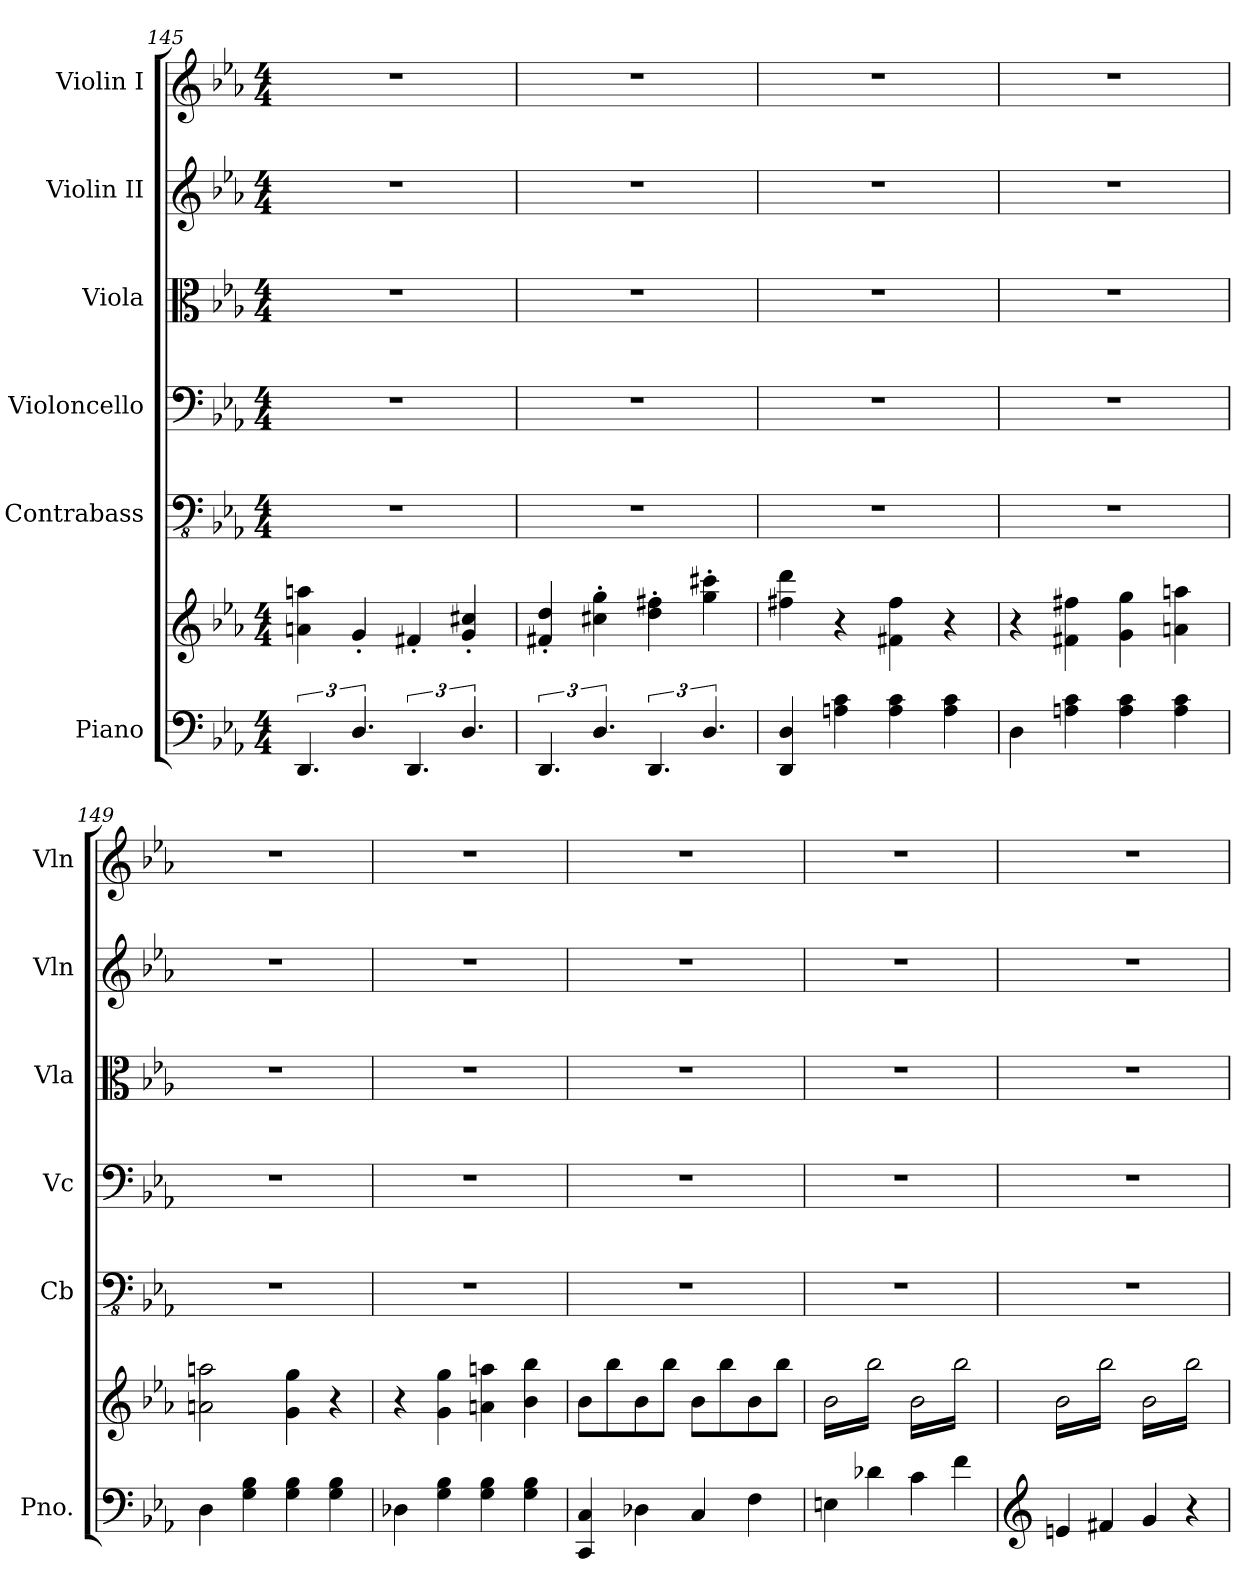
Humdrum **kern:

**kern	**kern	**kern	**kern	**kern	**kern	**kern
*part6	*part6	*part5	*part4	*part3	*part2	*part1
*staff7	*staff6	*staff5	*staff4	*staff3	*staff2	*staff1
*I"Piano	*	*I"Contrabass	*I"Violoncello	*I"Viola	*I"Violin II	*I"Violin I
*I'Pno.	*	*I'Cb	*I'Vc	*I'Vla	*I'Vln	*I'Vln
*clefF4	*clefG2	*clefFv4	*clefF4	*clefC3	*clefG2	*clefG2
*	*	*ITrd7c12	*	*	*	*
*k[b-e-a-]	*k[b-e-a-]	*k[b-e-a-]	*k[b-e-a-]	*k[b-e-a-]	*k[b-e-a-]	*k[b-e-a-]
*M4/4	*M4/4	*M4/4	*M4/4	*M4/4	*M4/4	*M4/4
=145	=145	=145	=145	=145	=145	=145
6.DD/	4an\ 4aan\	1r	1r	1r	1r	1r
6.D/	4g'/	.	.	.	.	.
6.DD/	4f#X'/	.	.	.	.	.
6.D/	4g/' 4cc#X/'	.	.	.	.	.
=146	=146	=146	=146	=146	=146	=146
6.DD/	4f#X/' 4dd/'	1r	1r	1r	1r	1r
6.D/	4cc#X\' 4gg\'	.	.	.	.	.
6.DD/	4dd\' 4ff#X\'	.	.	.	.	.
6.D/	4gg\' 4ccc#X\'	.	.	.	.	.
!!LO:PB:g=z
=147	=147	=147	=147	=147	=147	=147
4DD/ 4D/	4ff#X\ 4ddd\	1r	1r	1r	1r	1r
4An\ 4c\	4r	.	.	.	.	.
4A\ 4c\	4f#X\ 4ff#\	.	.	.	.	.
4A\ 4c\	4r	.	.	.	.	.
=148	=148	=148	=148	=148	=148	=148
4D\	4r	1r	1r	1r	1r	1r
4An\ 4c\	4f#X\ 4ff#X\	.	.	.	.	.
4A\ 4c\	4g\ 4gg\	.	.	.	.	.
4A\ 4c\	4an\ 4aan\	.	.	.	.	.
=149	=149	=149	=149	=149	=149	=149
4D\	2an\ 2aan\	1r	1r	1r	1r	1r
4G\ 4B-\	.	.	.	.	.	.
4G\ 4B-\	4g\ 4gg\	.	.	.	.	.
4G\ 4B-\	4r	.	.	.	.	.
=150	=150	=150	=150	=150	=150	=150
4D-X\	4r	1r	1r	1r	1r	1r
4G\ 4B-\	4g\ 4gg\	.	.	.	.	.
4G\ 4B-\	4an\ 4aan\	.	.	.	.	.
4G\ 4B-\	4b-\ 4bb-\	.	.	.	.	.
=151	=151	=151	=151	=151	=151	=151
4CC/ 4C/	8b-\L	1r	1r	1r	1r	1r
.	8bb-\	.	.	.	.	.
4D-X\	8b-\	.	.	.	.	.
.	8bb-\J	.	.	.	.	.
4C/	8b-\L	.	.	.	.	.
.	8bb-\	.	.	.	.	.
4F\	8b-\	.	.	.	.	.
.	8bb-\J	.	.	.	.	.
=152	=152	=152	=152	=152	=152	=152
*	*tremolo	*	*	*	*	*
4En\	16b-\LL	1r	1r	1r	1r	1r
.	16bb-\	.	.	.	.	.
.	16b-\	.	.	.	.	.
.	16bb-\	.	.	.	.	.
4d-X\	16b-\	.	.	.	.	.
.	16bb-\	.	.	.	.	.
.	16b-\	.	.	.	.	.
.	16bb-\JJ	.	.	.	.	.
4c\	16b-\LL	.	.	.	.	.
.	16bb-\	.	.	.	.	.
.	16b-\	.	.	.	.	.
.	16bb-\	.	.	.	.	.
4f\	16b-\	.	.	.	.	.
.	16bb-\	.	.	.	.	.
.	16b-\	.	.	.	.	.
.	16bb-\JJ	.	.	.	.	.
!!LO:PB:g=z
=153	=153	=153	=153	=153	=153	=153
*clefG2	*	*	*	*	*	*
4en/	16b-\LL	1r	1r	1r	1r	1r
.	16bb-\	.	.	.	.	.
.	16b-\	.	.	.	.	.
.	16bb-\	.	.	.	.	.
4f#X/	16b-\	.	.	.	.	.
.	16bb-\	.	.	.	.	.
.	16b-\	.	.	.	.	.
.	16bb-\JJ	.	.	.	.	.
4g/	16b-\LL	.	.	.	.	.
.	16bb-\	.	.	.	.	.
.	16b-\	.	.	.	.	.
.	16bb-\	.	.	.	.	.
4r	16b-\	.	.	.	.	.
.	16bb-\	.	.	.	.	.
.	16b-\	.	.	.	.	.
.	16bb-\JJ	.	.	.	.	.
*	*Xtremolo	*	*	*	*	*
.	.	.	.	.	.	.
.	.	.	.	.	.	.
.	.	.	.	.	.	.
.	.	.	.	.	.	.
=	=	=	=	=	=	=
*-	*-	*-	*-	*-	*-	*-
